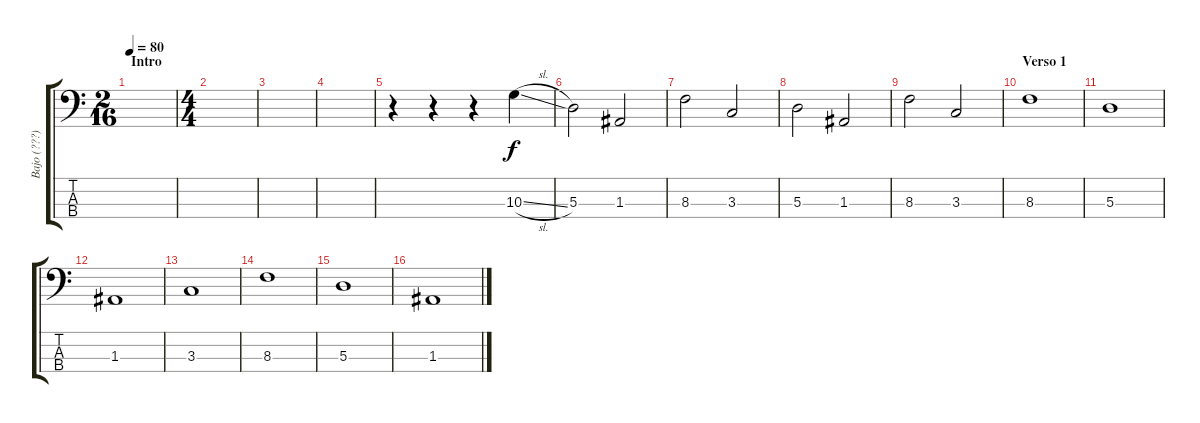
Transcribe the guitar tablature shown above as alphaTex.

\track ("Bajo (???)" "Bajo (???)") {instrument electricbassfinger}
\staff {score tabs}
\tuning (G2 D2 A1 E1) {hide}
\ts (2 16)
\section ("" "Intro")
\tempo 80
\clef f4
\ks c
|
\ts (4 4)
|
|
|
r.4 r.4 r.4 10.3{sl}.4 |
5.3.2 1.3.2 |
8.3.2 3.3.2 |
5.3.2 1.3.2 |
8.3.2 3.3.2 |
\section ("" "Verso 1")
8.3.1 |
5.3.1 |
1.3.1 |
3.3.1 |
8.3.1 |
5.3.1 |
1.3.1
